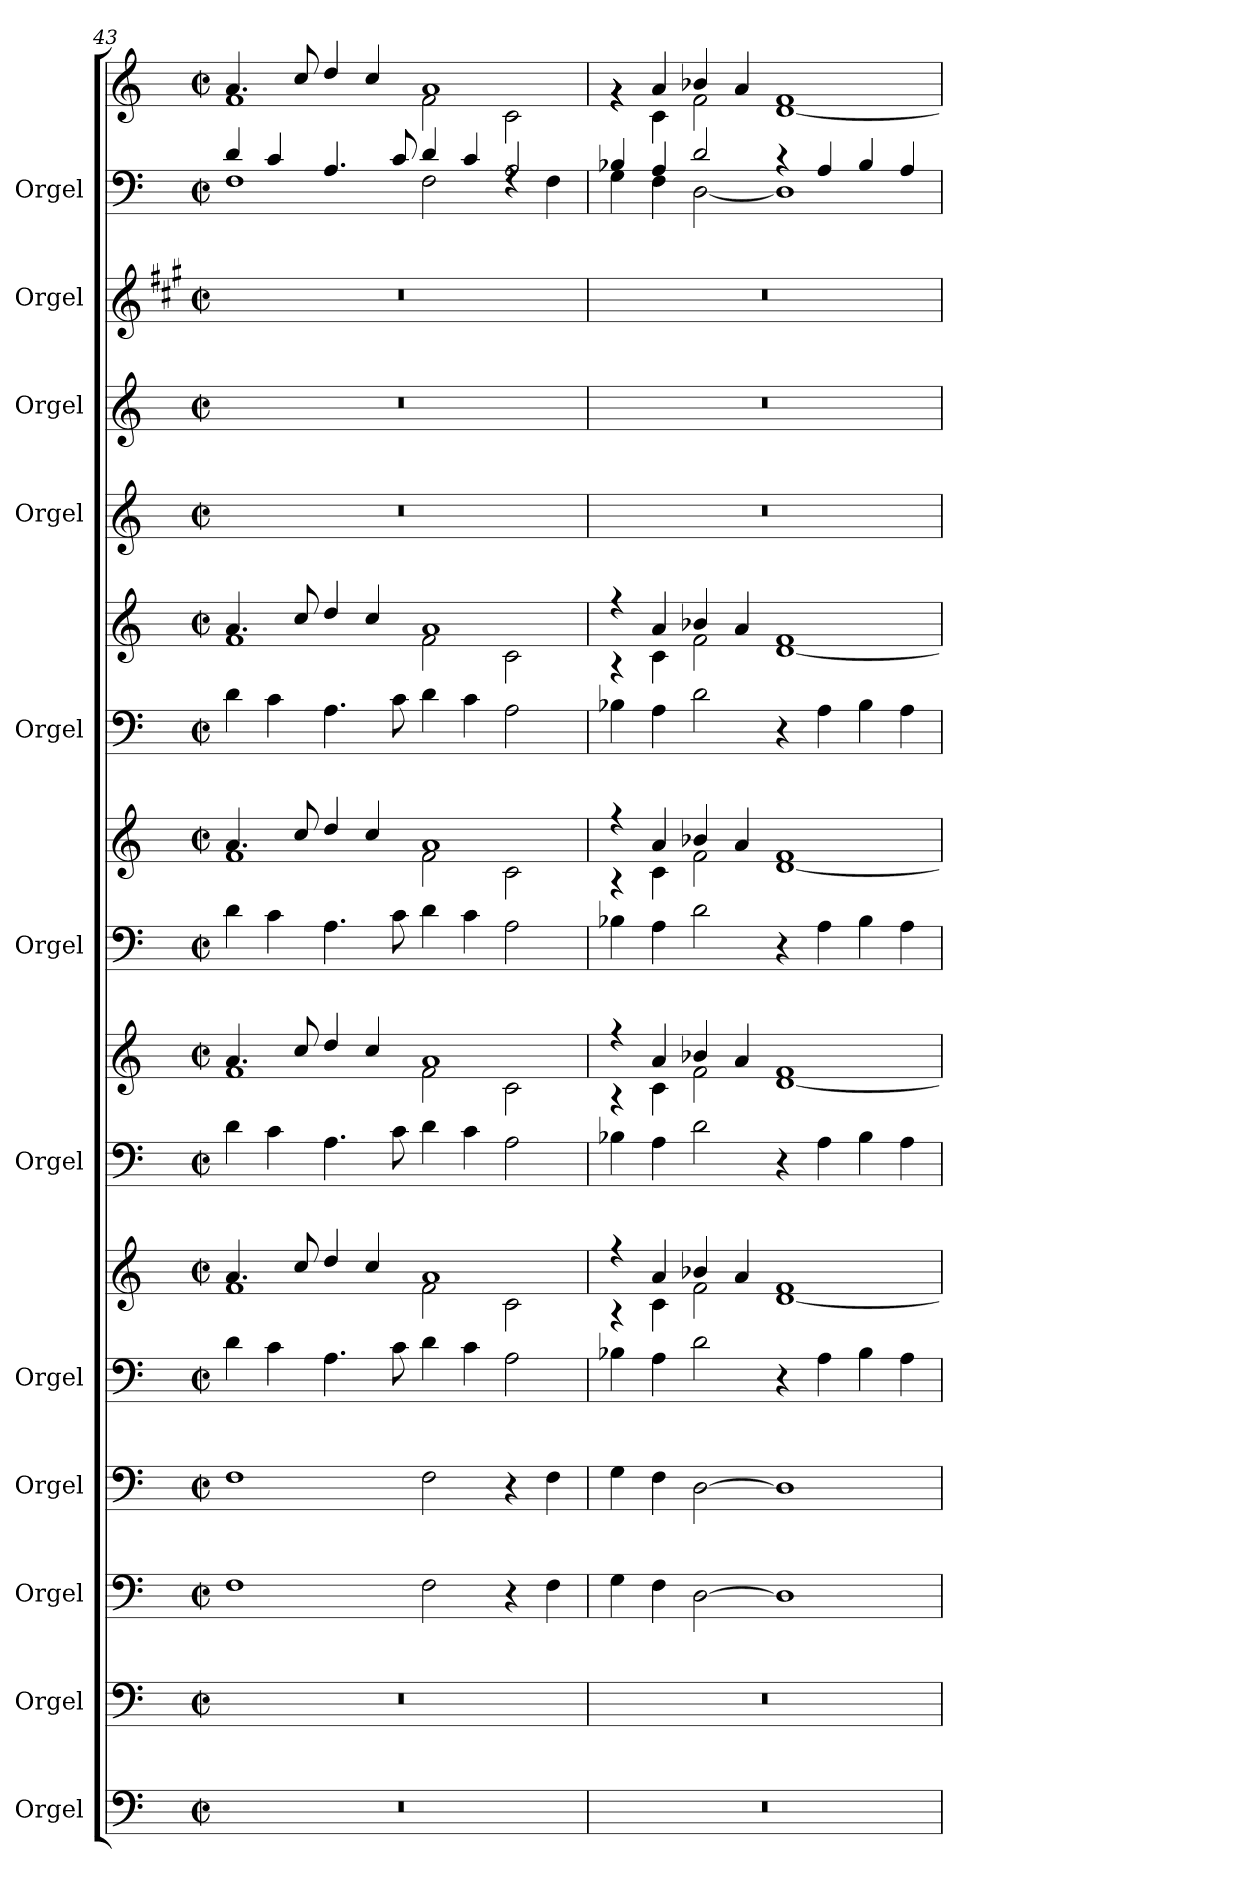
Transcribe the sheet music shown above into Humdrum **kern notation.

**kern	**kern	**kern	**kern	**kern	**kern	**kern	**kern	**kern	**kern	**kern	**kern	**kern	**kern	**kern	**kern	**kern
*part12	*part11	*part10	*part9	*part8	*part8	*part7	*part7	*part6	*part6	*part5	*part5	*part4	*part3	*part2	*part1	*part1
*staff17	*staff16	*staff15	*staff14	*staff13	*staff12	*staff11	*staff10	*staff9	*staff8	*staff7	*staff6	*staff5	*staff4	*staff3	*staff2	*staff1
*I"Orgel	*I"Orgel	*I"Orgel	*I"Orgel	*I"Orgel	*	*I"Orgel	*	*I"Orgel	*	*I"Orgel	*	*I"Orgel	*I"Orgel	*I"Orgel	*I"Orgel	*
*I'Org.	*I'Org.	*I'Org.	*I'Org.	*I'Org.	*	*I'Org.	*	*I'Org.	*	*I'Org.	*	*I'Org.	*I'Org.	*I'Org.	*	*
*clefF4	*clefF4	*clefF4	*clefF4	*clefF4	*clefG2	*clefF4	*clefG2	*clefF4	*clefG2	*clefF4	*clefG2	*clefG2	*clefG2	*clefG2	*clefF4	*clefG2
*	*	*	*	*	*	*	*	*	*	*	*	*	*	*ITrd5c9	*	*
*k[]	*k[]	*k[]	*k[]	*k[]	*k[]	*k[]	*k[]	*k[]	*k[]	*k[]	*k[]	*k[]	*k[]	*k[]	*k[]	*k[]
*M4/2	*M4/2	*M4/2	*M4/2	*M4/2	*M4/2	*M4/2	*M4/2	*M4/2	*M4/2	*M4/2	*M4/2	*M4/2	*M4/2	*M4/2	*M4/2	*M4/2
*met(c|)	*met(c|)	*met(c|)	*met(c|)	*met(c|)	*met(c|)	*met(c|)	*met(c|)	*met(c|)	*met(c|)	*met(c|)	*met(c|)	*met(c|)	*met(c|)	*met(c|)	*met(c|)	*met(c|)
=43	=43	=43	=43	=43	=43	=43	=43	=43	=43	=43	=43	=43	=43	=43	=43	=43
*	*	*	*	*	*^	*	*^	*	*^	*	*^	*	*	*	*^	*^
0r	0r	1F	1F	4d\	4.a/	1f	4d\	4.a/	1f	4d\	4.a/	1f	4d\	4.a/	1f	0r	0r	0r	4d/	1F	4.a/	1f
.	.	.	.	4c\	.	.	4c\	.	.	4c\	.	.	4c\	.	.	.	.	.	4c/	.	.	.
.	.	.	.	.	8cc/	.	.	8cc/	.	.	8cc/	.	.	8cc/	.	.	.	.	.	.	8cc/	.
.	.	.	.	4.A\	4dd/	.	4.A\	4dd/	.	4.A\	4dd/	.	4.A\	4dd/	.	.	.	.	4.A/	.	4dd/	.
.	.	.	.	.	4cc/	.	.	4cc/	.	.	4cc/	.	.	4cc/	.	.	.	.	.	.	4cc/	.
.	.	.	.	8c\	.	.	8c\	.	.	8c\	.	.	8c\	.	.	.	.	.	8c/	.	.	.
.	.	2F\	2F\	4d\	1a	2f\	4d\	1a	2f\	4d\	1a	2f\	4d\	1a	2f\	.	.	.	4d/	2F\	1a	2f\
.	.	.	.	4c\	.	.	4c\	.	.	4c\	.	.	4c\	.	.	.	.	.	4c/	.	.	.
.	.	4r	4r	2A\	.	2c\	2A\	.	2c\	2A\	.	2c\	2A\	.	2c\	.	.	.	2A/	4rF	.	2c\
.	.	4F\	4F\	.	.	.	.	.	.	.	.	.	.	.	.	.	.	.	.	4F\	.	.
=44	=44	=44	=44	=44	=44	=44	=44	=44	=44	=44	=44	=44	=44	=44	=44	=44	=44	=44	=44	=44	=44	=44
0r	0r	4G\	4G\	4B-X\	4r	4r	4B-X\	4r	4r	4B-X\	4r	4r	4B-X\	4r	4r	0r	0r	0r	4B-X/	4G\	4rg	4rg
.	.	4F\	4F\	4A\	4a/	4c\	4A\	4a/	4c\	4A\	4a/	4c\	4A\	4a/	4c\	.	.	.	4A/	4F\	4a/	4c\
.	.	[2D\	[2D\	2d\	4b-X/	2f\	2d\	4b-X/	2f\	2d\	4b-X/	2f\	2d\	4b-X/	2f\	.	.	.	2d/	[2D\	4b-X/	2f\
.	.	.	.	.	4a/	.	.	4a/	.	.	4a/	.	.	4a/	.	.	.	.	.	.	4a/	.
.	.	1D]	1D]	4r	1f	[1d	4r	1f	[1d	4r	1f	[1d	4r	1f	[1d	.	.	.	4r	1D]	1f	[1d
.	.	.	.	4A\	.	.	4A\	.	.	4A\	.	.	4A\	.	.	.	.	.	4A/	.	.	.
.	.	.	.	4B-\	.	.	4B-\	.	.	4B-\	.	.	4B-\	.	.	.	.	.	4B-/	.	.	.
.	.	.	.	4A\	.	.	4A\	.	.	4A\	.	.	4A\	.	.	.	.	.	4A/	.	.	.
*	*	*	*	*	*	*	*	*	*	*	*	*	*	*	*	*	*	*	*v	*v	*	*
*	*	*	*	*	*v	*v	*	*v	*v	*	*v	*v	*	*v	*v	*	*	*	*	*v	*v
=	=	=	=	=	=	=	=	=	=	=	=	=	=	=	=	=
*-	*-	*-	*-	*-	*-	*-	*-	*-	*-	*-	*-	*-	*-	*-	*-	*-
